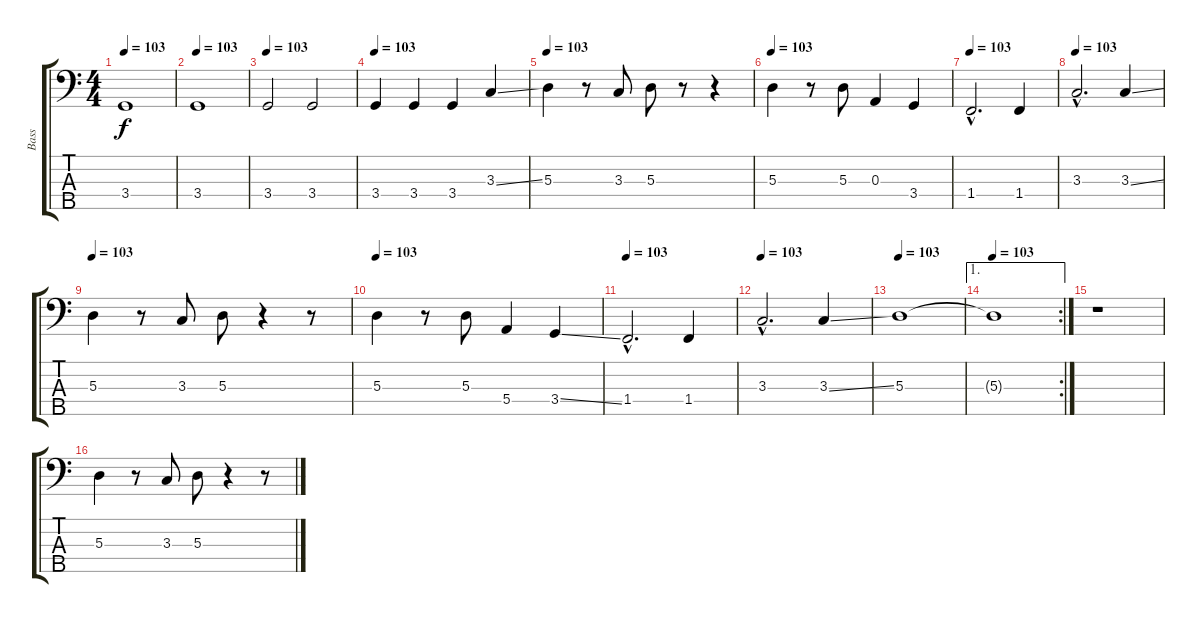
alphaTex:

\track ("Bass" "Bass") {instrument electricbassfinger}
\staff {score tabs}
\tuning (G2 D2 A1 E1 B0) {hide}
\ts (4 4)
\tempo 103
\clef f4
\ks c
3.4.1{dy f} |
\tempo 103
3.4.1 |
\tempo 103
3.4.2 3.4.2 |
\tempo 103
3.4.4 3.4.4 3.4.4 3.3{ss}.4 |
\tempo 103
5.3.4 r.8 3.3.8 5.3.8 r.8 r.4 |
\tempo 103
5.3.4 r.8 5.3.8 0.3.4 3.4.4 |
\tempo 103
1.4{hac}.2{d} 1.4.4 |
\tempo 103
3.3{hac}.2{d} 3.3{ss}.4 |
\tempo 103
5.3.4 r.8 3.3.8 5.3.8 r.4 r.8 |
\tempo 103
5.3.4 r.8 5.3.8 5.4.4 3.4{ss}.4 |
\tempo 103
1.4{hac}.2{d} 1.4.4 |
\tempo 103
3.3{hac}.2{d} 3.3{ss}.4 |
\tempo 103
5.3.1 |
\ae 1
\rc 2
\tempo 103
5.3{t}.1 |
r.1 |
5.3.4 r.8 3.3.8 5.3.8 r.4 r.8
